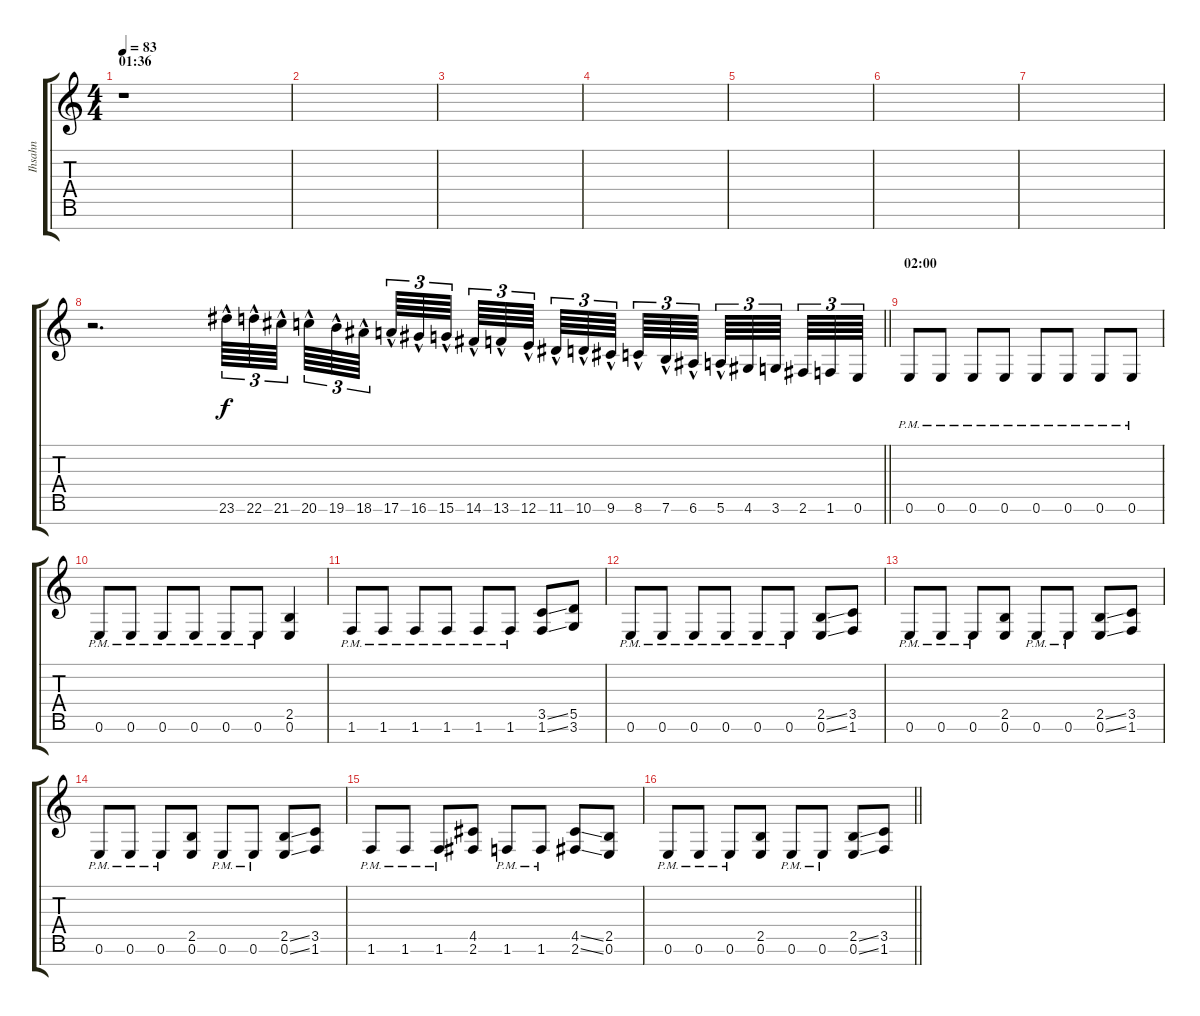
\track ("Ihsahn" "Ihsahn") {instrument distortionguitar}
\staff {score tabs}
\tuning (E4 B3 G3 D3 A2 E2 B1) {hide}
\ts (4 4)
\section ("" "01:36")
\tempo 83
\clef g2
\ks c
r.1{dy fff} |
|
|
|
|
|
|
\barLineRight lightlight
r.2{d volume 13} 23.6{hac}.64{tu (3 2) dy f} 22.6{hac}.64{tu (3 2)} 21.6{hac}.64{tu (3 2) beam splitsecondary} 20.6{hac}.64{tu (3 2)} 19.6{hac}.64{tu (3 2)} 18.6{hac}.64{tu (3 2) beam splitsecondary} 17.6{hac}.64{tu (3 2)} 16.6{hac}.64{tu (3 2)} 15.6{hac}.64{tu (3 2) beam splitsecondary} 14.6{hac}.64{tu (3 2)} 13.6{hac}.64{tu (3 2)} 12.6{hac}.64{tu (3 2) beam splitsecondary} 11.6{hac}.64{tu (3 2)} 10.6{hac}.64{tu (3 2)} 9.6{hac}.64{tu (3 2) beam splitsecondary} 8.6{hac}.64{tu (3 2)} 7.6{hac}.64{tu (3 2)} 6.6{hac}.64{tu (3 2) beam splitsecondary} 5.6{hac}.64{tu (3 2)} 4.6.64{tu (3 2)} 3.6.64{tu (3 2) beam splitsecondary} 2.6.64{tu (3 2)} 1.6.64{tu (3 2)} 0.6.64{tu (3 2)} |
\section ("" "02:00")
0.6{pm}.8 0.6{pm}.8 0.6{pm}.8 0.6{pm}.8 0.6{pm}.8 0.6{pm}.8 0.6{pm}.8 0.6{pm}.8 |
0.6{pm}.8 0.6{pm}.8 0.6{pm}.8 0.6{pm}.8 0.6{pm}.8 0.6{pm}.8 (2.5 0.6).4 |
1.6{pm}.8 1.6{pm}.8 1.6{pm}.8 1.6{pm}.8 1.6{pm}.8 1.6{pm}.8 (3.5{ss} 1.6{ss}).8 (5.5 3.6).8 |
0.6{pm}.8 0.6{pm}.8 0.6{pm}.8 0.6{pm}.8 0.6{pm}.8 0.6{pm}.8 (2.5{ss} 0.6{ss}).8 (3.5 1.6).8 |
0.6{pm}.8 0.6{pm}.8 0.6{pm}.8 (2.5 0.6).8 0.6{pm}.8 0.6{pm}.8 (2.5{ss} 0.6{ss}).8 (3.5 1.6).8 |
0.6{pm}.8 0.6{pm}.8 0.6{pm}.8 (2.5 0.6).8 0.6{pm}.8 0.6{pm}.8 (2.5{ss} 0.6{ss}).8 (3.5 1.6).8 |
1.6{pm}.8 1.6{pm}.8 1.6{pm}.8 (4.5 2.6).8 1.6{pm}.8 1.6{pm}.8 (4.5{ss} 2.6{ss}).8 (2.5 0.6).8 |
\barLineRight lightlight
0.6{pm}.8 0.6{pm}.8 0.6{pm}.8 (2.5 0.6).8 0.6{pm}.8 0.6{pm}.8 (2.5{ss} 0.6{ss}).8 (3.5 1.6).8
